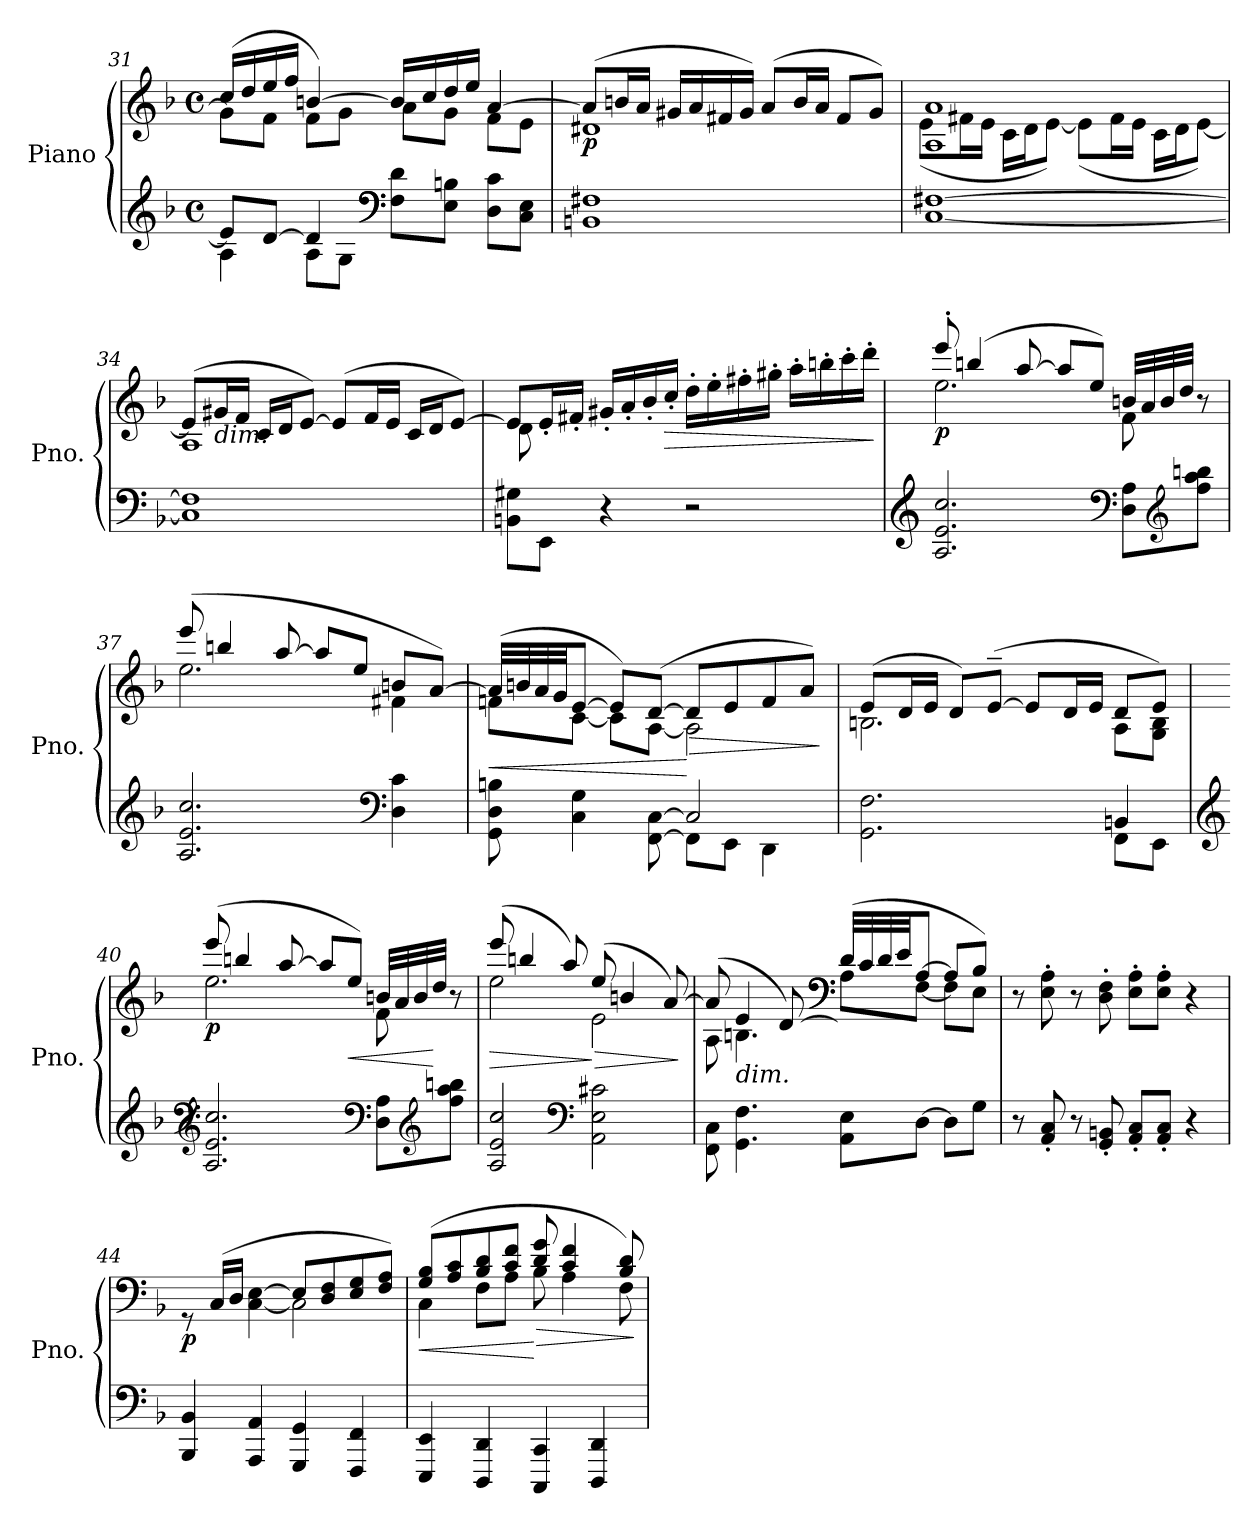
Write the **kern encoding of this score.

**kern	**kern	**dynam
*part1	*part1	*part1
*staff2	*staff1	*staff1/2
*I"Piano	*	*
*I'Pno.	*	*
*clefG2	*clefG2	*
*k[b-]	*k[b-]	*
*M4/4	*M4/4	*
*met(c)	*met(c)	*
=31	=31	=31
*^	*^	*
8e/L]	4A\	(>16cc/LL	8g\L]	.
.	.	16dd/	.	.
[8d/J	.	16ee/	8f\J	.
.	.	16ff/JJ	.	.
4d/]	8A\L	[4bn/)	8f\L	.
.	8G\J	.	8g\J	.
*clefF4	*	*	*	*
8F\ 8d\L	2ryy	16b/LL]	8a\L	.
.	.	16cc/	.	.
8E\ 8Bn\J	.	16dd/	8g\J	.
.	.	16ee/JJ	.	.
8D\ 8c\L	.	[4a/	8f\L	.
8C\ 8E\J	.	.	8e\J	.
*v	*v	*	*	*
!!LO:LB:g=z	!!
=32	=32	=32	=32
!	!	!	!LO:DY:b
1BBn 1F#X	(<8a/L]	1d#X	p
.	16bn/L	.	.
.	16a/JJ	.	.
.	16g#X/LL	.	.
.	16a/	.	.
.	16f#X/	.	.
.	16g#/JJ)	.	.
.	(<8a/L	.	.
.	16b/L	.	.
.	16a/JJ	.	.
.	8f#/L	.	.
.	8g#/J)	.	.
=33	=33	=33	=33
!	!	!	!LO:DY:b
!	!	!	!LO:DY:n=1:b
[1C [1F#X	1A 1a	(>8e\L	other-dynamics p
.	.	16f#X\L	.
.	.	16e\JJ	.
.	.	16c\LL	.
.	.	16d\J	.
.	.	[8e\J)	.
.	.	(>8e\L]	.
.	.	16f#\L	.
.	.	16e\JJ	.
.	.	16c\LL	.
.	.	16d\J	.
.	.	[8e\J)	.
!!LO:LB:g=z	!!
=34	=34	=34	=34
1C] 1F#]	(<8e/L]	1A	.
!	!LO:TX:b:i:t=dim.	!	!
.	16g#X/L	.	.
.	16f/JJ	.	.
.	16c/LL	.	.
.	16d/J	.	.
.	[8e/J)	.	.
.	(<8e/L]	.	.
.	16f/L	.	.
.	16e/JJ	.	.
.	16c/LL	.	.
.	16d/J	.	.
.	[8e/J)	.	.
=35	=35	=35	=35
8BBn\ 8G#X\L	8e/L]	8d\	.
8EE\J	16e'/L	8ryy	.
.	16f#X'/JJ	.	.
4r	16g#X'/LL	4ryy	.
.	16a'/	.	.
.	16b-'/	.	.
!	!	!	!LO:HP:b
.	16cc'/JJ	.	>
2r	16dd'\LL	2ryy	.
.	16ee'\	.	.
.	16ff#X'\	.	.
.	16gg#X'\JJ	.	.
.	16aa'\LL	.	.
.	16bbn'\	.	.
.	16ccc'\	.	.
.	16ddd'\JJ	.	.
*	*v	*v	*
.	.	]
!!LO:LB:g=z
=36	=36	=36
*clefG2	*	*
*	*^	*
!	!	!	!LO:DY:b
2.A/ 2.e/ 2.cc/	8eee'/	2.ee\	p
.	(>4bbn/	.	.
.	[8aa/	.	.
.	8aa/L]	.	.
.	8ee/J)	.	.
*clefF4	*	*	*
8D\ 8A\L	32bn/LLL	8f\	.
.	32a/	.	.
.	32b/	.	.
.	32dd/JJJ	.	.
*clefG2	*	*	*
8ff\ 8aa\ 8bbn\J	8r	8ryy	.
=37	=37	=37	=37
2.A/ 2.e/ 2.cc/	(>8eee/	2.ee\	.
.	4bbn/	.	.
.	[8aa/	.	.
.	8aa/L]	.	.
.	8ee/J	.	.
*clefF4	*	*	*
4D\ 4c\	8bn/L	4f#X\	.
.	[8a/J)	.	.
!!LO:PB:g=z	!!
=38	=38	=38	=38
*^	*	*	*
!	!	!	!	!LO:HP:b
8GG\ 8D\ 8Bn\	2ryy	(>32a/LLL]	8fn\L	<
.	.	32bn/	.	.
.	.	32a/	.	.
.	.	32g/JJ	.	.
4C\ 4G\	.	[8e/J	[8c\J	.
.	.	8e/L])	8c\L]	.
[8FF\ [8C\	.	(>[8d/J	[8A\J	.
!	!	!	!	!LO:HP:n=1:b
2C/]	8FF\L]	8d/L]	2A\]	[ >
.	8EE\J	8e/	.	.
.	4DD\	8f/	.	.
.	.	8a/J)	.	.
*v	*v	*	*	*
*	*v	*v	*
.	.	]
=39	=39	=39
*^	*^	*
2.GG\ 2.F\	2.ryy	(>8e/L	2.Bn\	.
.	.	16d/L	.	.
.	.	16e/JJ	.	.
.	.	8d/L)	.	.
.	.	(>[8e~/J	.	.
!	!	!	!	!LO:DY:b
!	!	!	!	!LO:DY:n=1:b
.	.	8e/L]	.	other-dynamics p
.	.	16d/L	.	.
.	.	16e/JJ	.	.
4BBn/	8FF\L	8d/L	8A\L	.
.	8EE\J	8e/J)	8G\ 8B\J	.
*v	*v	*	*	*
=40	=40	=40	=40
*clefG2	*	*	*
*^	*	*	*
!	!	!	!	!LO:DY:b
*v	*v	*	*	*
2.A/ 2.e/ 2.cc/	(>8eee/	2.ee\	p
.	4bbn/	.	.
.	[8aa/	.	.
.	8aa/L]	.	.
!	!	!	!LO:HP:b
.	8ee/J)	.	<
*clefF4	*	*	*
8D\ 8A\L	(<32bn/LLL	8f\	.
.	32a/	.	.
.	32b/	.	.
.	32dd/JJJ	.	[
*clefG2	*	*	*
8ff\ 8aa\ 8bbn\J)	8r	8ryy	.
!!LO:LB:g=z	!!
=41	=41	=41	=41
!	!	!	!LO:HP:b
2A/ 2e/ 2cc/	(>8eee/	2ee\	>
.	4bbn/	.	.
.	8aa/)	.	.
*clefF4	*	*	*
!	!	!	!LO:HP:n=1:b
2AA\ 2E\ 2c#X\	(>8ee/	2e\	] >
.	4bn/	.	.
.	[8a/)	.	.
*	*v	*v	*
.	.	]
=42	=42	=42
*	*^	*
8FF\ 8C\	(>8a/]	8A\	.
!	!LO:TX:b:i:t=dim.	!	!
4.GG\ 4.F\	4e/	4.Bn\	.
.	[8d/)	.	.
*	*clefF4	*	*
8AA\ 8E\L	(>32d/LLL]	8A\L	.
.	32c/	.	.
.	32d/	.	.
.	32e/JJ	.	.
[8D\J	[8A/J	[8F\J	.
8D\L]	8A/L]	8F\L]	.
8G\J	8B/J)	8E\J	.
*	*v	*v	*
=43	=43	=43
8r	8r	.
!	!	!LO:DY:b
!	!	!LO:DY:n=1:b
8AA/' 8C/'	8E\' 8A\'	other-dynamics pp
8r	8r	.
8GG/' 8BBn/'	8D\' 8F\'	.
8AA/' 8C/'L	8E\' 8A\'L	.
8AA/' 8C/'J	8E\' 8A\'J	.
4r	4r	.
!!LO:LB:g=z
=44	=44	=44
*	*^	*
!	!	!	!LO:DY:b
4BBB-/ 4BB-/	8rGG	2ryy	p
.	(>16C/LL	.	.
.	16D/JJ	.	.
4AAA/ 4AA/	[4C\ [4E\	.	.
4GGG/ 4GG/	8E/L]	2C\]	.
.	8D/ 8F/	.	.
4FFF/ 4FF/	8E/ 8G/	.	.
.	8F/ 8A/J)	.	.
=45	=45	=45	=45
!	!	!	!LO:HP:b
4EEE/ 4EE/	(>8G/ 8B-/L	4C\	<
.	8A/ 8c/	.	.
4DDD/ 4DD/	8B-/ 8d/	8F\L	.
.	8c/ 8f/J	8A\J	.
!	!	!	!LO:HP:n=1:b
4CCC/ 4CC/	8d/ 8g/	8B-\	[ >
.	4c/ 4f/	4A\	.
4DDD/ 4DD/	.	.	.
.	8B-/ 8d/)	8F\	.
*	*v	*v	*
.	.	]
=	=	=
*-	*-	*-
